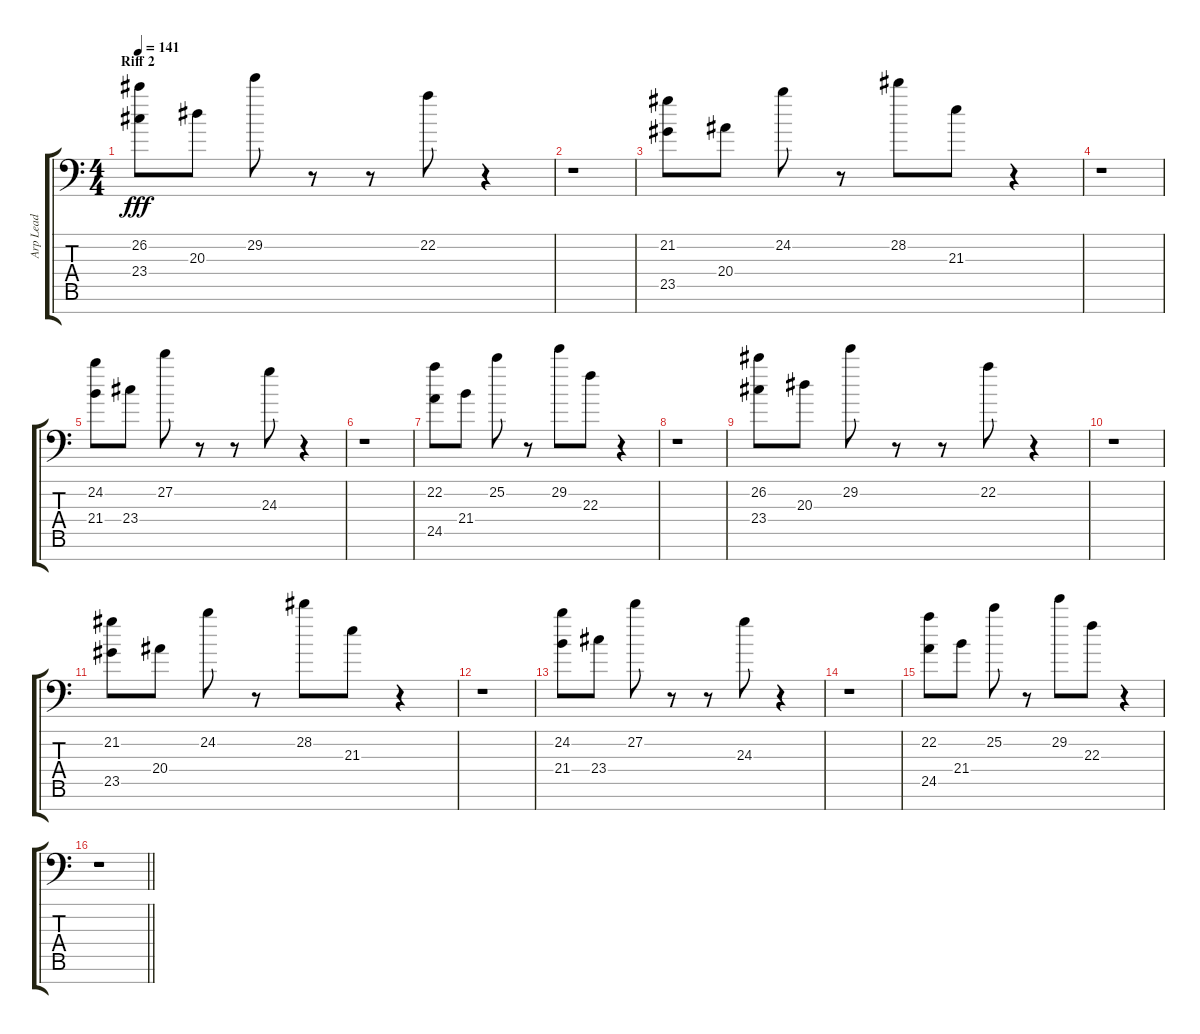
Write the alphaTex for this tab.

\track ("Arp Lead" "Arp Lead") {instrument lead1square}
\staff {score tabs}
\tuning (D8 B3 G3 D3 A2 E2 C-1) {hide}
\ts (4 4)
\section ("" "Riff 2")
\tempo 141
\clef f4
\ks c
(26.2 23.4).8{dy fff} 20.3.8 29.2.8 r.8 r.8 22.2.8 r.4 |
r.1 |
(21.2 23.5).8 20.4.8 24.2.8 r.8 28.2.8 21.3.8 r.4 |
r.1 |
(24.2 21.4).8 23.4.8 27.2.8 r.8 r.8 24.3.8 r.4 |
r.1 |
(22.2 24.5).8 21.4.8 25.2.8 r.8 29.2.8 22.3.8 r.4 |
r.1 |
(26.2 23.4).8 20.3.8 29.2.8 r.8 r.8 22.2.8 r.4 |
r.1 |
(21.2 23.5).8 20.4.8 24.2.8 r.8 28.2.8 21.3.8 r.4 |
r.1 |
(24.2 21.4).8 23.4.8 27.2.8 r.8 r.8 24.3.8 r.4 |
r.1 |
(22.2 24.5).8 21.4.8 25.2.8 r.8 29.2.8 22.3.8 r.4 |
\barLineRight lightlight
r.1
